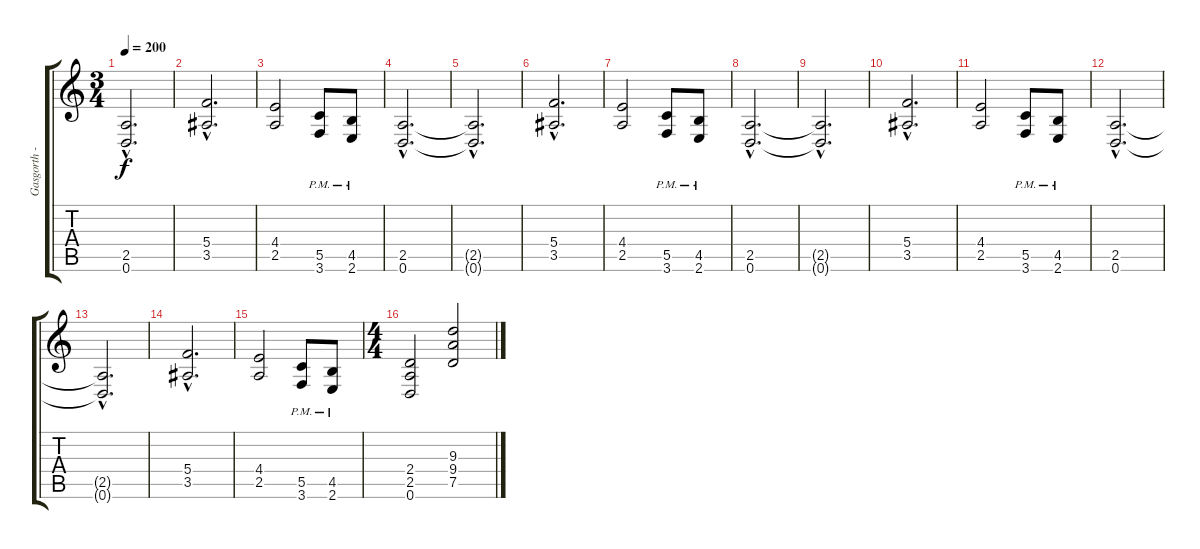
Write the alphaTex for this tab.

\track ("Gasgorth - Aris " "Gasgorth -") {instrument distortionguitar}
\staff {score tabs}
\tuning (D4 A3 F3 C3 G2 D2) {hide}
\ts (3 4)
\tempo 200
\clef g2
\ks c
(2.5{hac t} 0.6{hac t}).2{d dy f} |
(5.4{hac} 3.5{hac}).2{d} |
(4.4 2.5).2 (5.5{pm} 3.6{pm}).8 (4.5{pm} 2.6{pm}).8 |
(2.5{hac} 0.6{hac}).2{d} |
(2.5{hac t} 0.6{hac t}).2{d} |
(5.4{hac} 3.5{hac}).2{d} |
(4.4 2.5).2 (5.5{pm} 3.6{pm}).8 (4.5{pm} 2.6{pm}).8 |
(2.5{hac} 0.6{hac}).2{d} |
(2.5{hac t} 0.6{hac t}).2{d} |
(5.4{hac} 3.5{hac}).2{d} |
(4.4 2.5).2 (5.5{pm} 3.6{pm}).8 (4.5{pm} 2.6{pm}).8 |
(2.5{hac} 0.6{hac}).2{d} |
(2.5{hac t} 0.6{hac t}).2{d} |
(5.4{hac} 3.5{hac}).2{d} |
(4.4 2.5).2 (5.5{pm} 3.6{pm}).8 (4.5{pm} 2.6{pm}).8 |
\ts (4 4)
(2.4 2.5 0.6).2 (9.3 9.4 7.5).2
